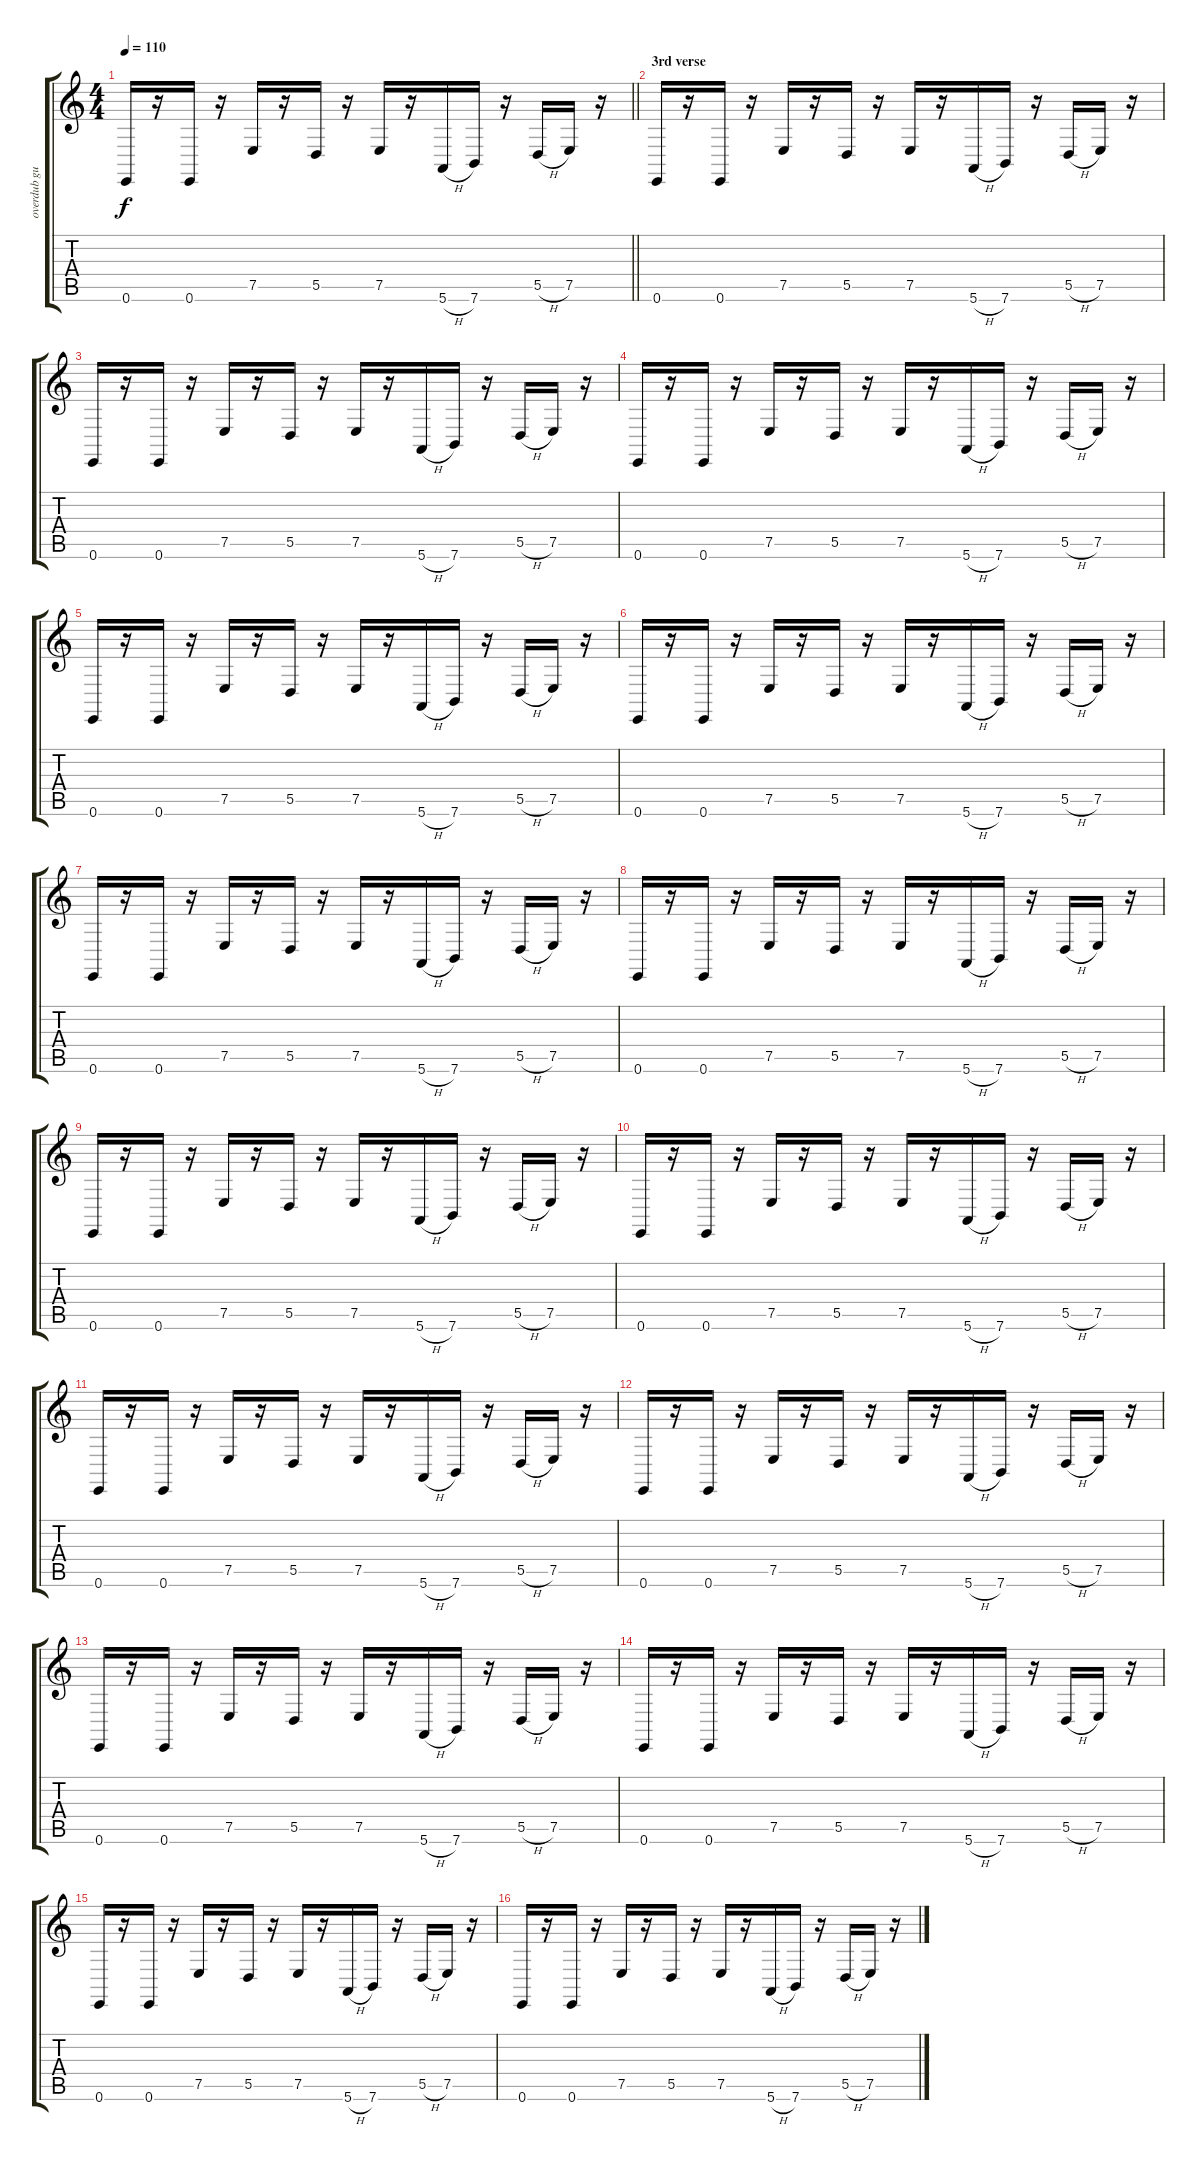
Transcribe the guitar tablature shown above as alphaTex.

\track ("overdub guitar I" "overdub gu") {instrument harpsichord}
\staff {score tabs}
\tuning (E4 B3 G3 D3 A2 E2) {hide}
\ts (4 4)
\tempo 110
\clef g2
\barLineRight lightlight
\ks aminor
0.6.16{dy f} r.16 0.6.16 r.16 7.5.16 r.16 5.5.16 r.16 7.5.16 r.16 5.6{h}.16 7.6.16 r.16 5.5{h}.16 7.5.16 r.16 |
\section ("" "3rd verse")
0.6.16 r.16 0.6.16 r.16 7.5.16 r.16 5.5.16 r.16 7.5.16 r.16 5.6{h}.16 7.6.16 r.16 5.5{h}.16 7.5.16 r.16 |
0.6.16 r.16 0.6.16 r.16 7.5.16 r.16 5.5.16 r.16 7.5.16 r.16 5.6{h}.16 7.6.16 r.16 5.5{h}.16 7.5.16 r.16 |
0.6.16 r.16 0.6.16 r.16 7.5.16 r.16 5.5.16 r.16 7.5.16 r.16 5.6{h}.16 7.6.16 r.16 5.5{h}.16 7.5.16 r.16 |
0.6.16 r.16 0.6.16 r.16 7.5.16 r.16 5.5.16 r.16 7.5.16 r.16 5.6{h}.16 7.6.16 r.16 5.5{h}.16 7.5.16 r.16 |
0.6.16 r.16 0.6.16 r.16 7.5.16 r.16 5.5.16 r.16 7.5.16 r.16 5.6{h}.16 7.6.16 r.16 5.5{h}.16 7.5.16 r.16 |
0.6.16 r.16 0.6.16 r.16 7.5.16 r.16 5.5.16 r.16 7.5.16 r.16 5.6{h}.16 7.6.16 r.16 5.5{h}.16 7.5.16 r.16 |
0.6.16 r.16 0.6.16 r.16 7.5.16 r.16 5.5.16 r.16 7.5.16 r.16 5.6{h}.16 7.6.16 r.16 5.5{h}.16 7.5.16 r.16 |
0.6.16 r.16 0.6.16 r.16 7.5.16 r.16 5.5.16 r.16 7.5.16 r.16 5.6{h}.16 7.6.16 r.16 5.5{h}.16 7.5.16 r.16 |
0.6.16 r.16 0.6.16 r.16 7.5.16 r.16 5.5.16 r.16 7.5.16 r.16 5.6{h}.16 7.6.16 r.16 5.5{h}.16 7.5.16 r.16 |
0.6.16 r.16 0.6.16 r.16 7.5.16 r.16 5.5.16 r.16 7.5.16 r.16 5.6{h}.16 7.6.16 r.16 5.5{h}.16 7.5.16 r.16 |
0.6.16 r.16 0.6.16 r.16 7.5.16 r.16 5.5.16 r.16 7.5.16 r.16 5.6{h}.16 7.6.16 r.16 5.5{h}.16 7.5.16 r.16 |
0.6.16 r.16 0.6.16 r.16 7.5.16 r.16 5.5.16 r.16 7.5.16 r.16 5.6{h}.16 7.6.16 r.16 5.5{h}.16 7.5.16 r.16 |
0.6.16 r.16 0.6.16 r.16 7.5.16 r.16 5.5.16 r.16 7.5.16 r.16 5.6{h}.16 7.6.16 r.16 5.5{h}.16 7.5.16 r.16 |
0.6.16 r.16 0.6.16 r.16 7.5.16 r.16 5.5.16 r.16 7.5.16 r.16 5.6{h}.16 7.6.16 r.16 5.5{h}.16 7.5.16 r.16 |
0.6.16 r.16 0.6.16 r.16 7.5.16 r.16 5.5.16 r.16 7.5.16 r.16 5.6{h}.16 7.6.16 r.16 5.5{h}.16 7.5.16 r.16
